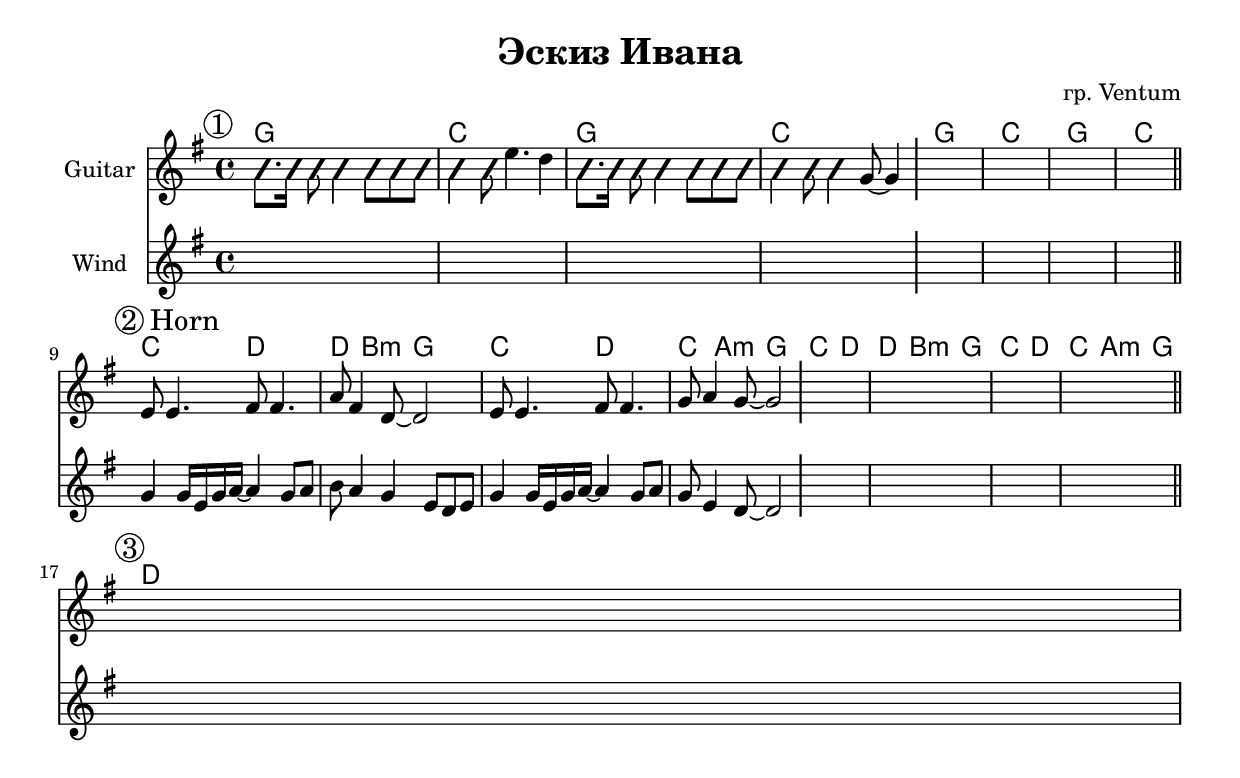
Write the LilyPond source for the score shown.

\version "2.18.2"

\header {
	title = "Эскиз Ивана"
	composer = "гр. Ventum"
}

outKey = c % bes, 

longBar = #(define-music-function (parser location ) ( ) #{ \once \override Staff.BarLine.bar-extent = #'(-3 . 3) #})

HrmI = \chordmode{g1 c}

HrmII = \chordmode{
	c2 d  d4 b4:m g2
	c2 d2 c4 a:m g2
}


PI = {
	\tag #'Harmony {
		\HrmI \HrmI
		\HrmI \HrmI
	}
	\tag #'Guitar {
		\improvisationOn
		b'8. b'16 b'8 b'4 b'8 b' b' | b'4 b'8 
		\improvisationOff
		e''4. d''4 |
		\improvisationOn
		b'8. b'16 b'8 b'4 b'8 b' b' | b'4 b'8 b'4
		\improvisationOff
		g'8~g'4 |
		\longBar
		s1 s1 s1 s1 \bar "||"
	}
	\tag #'Voice {
		\mark \markup{\circle "1"}
		s1 s1 s1 s1 \longBar
		s1 s1 s1 s1 \bar "||"
	}
}

PII = {
	\tag #'Harmony {
		\HrmII \HrmII
	}
	\tag #'Guitar {
		\relative c'{e8 e4. fis8 fis4. | a8 fis4 d8~d2 |}
		\relative c'{e8 e4. fis8 fis4. | g8 a4 g8~g2 |}
		\longBar
		s1 s1 s1 s1 \bar "||"
	}
	\tag #'Voice {
		\mark \markup{\circle {"2"} "Horn"}
		\relative c''{g4 g16 e g a~a4 g8 a | b8 a4 g e8 d e |}
		\relative c''{g4 g16 e g a~a4 g8 a | g8 e4 d8~d2 |}
		\longBar
		s1 s1 s1 s1 \bar "||"
	}
}

PIII = {
	\tag #'Harmony {
		d1
	}
	\tag #'Guitar {
		s1
	}
	\tag #'Voice {
		\mark \markup{\circle "3"}
		s1
	}
}


Music = {
	\PI
	\break
	\PII
	\break
	\PIII
}

<<
	\new ChordNames{\transpose \outKey c{
		\keepWithTag #'Harmony \Music
	}}
	\new Staff{\transpose \outKey c{
		\clef treble 
		\time 4/4
		\key g \major
		\set Staff.instrumentName = "Guitar"
		\compressFullBarRests
		\keepWithTag #'Guitar \Music
	}}
	\new Staff{\transpose \outKey c{
		\clef treble 
		\time 4/4
		\key g \major
		\set Staff.instrumentName = "Wind"
		\compressFullBarRests
		\keepWithTag #'Voice \Music
	}}
>>

